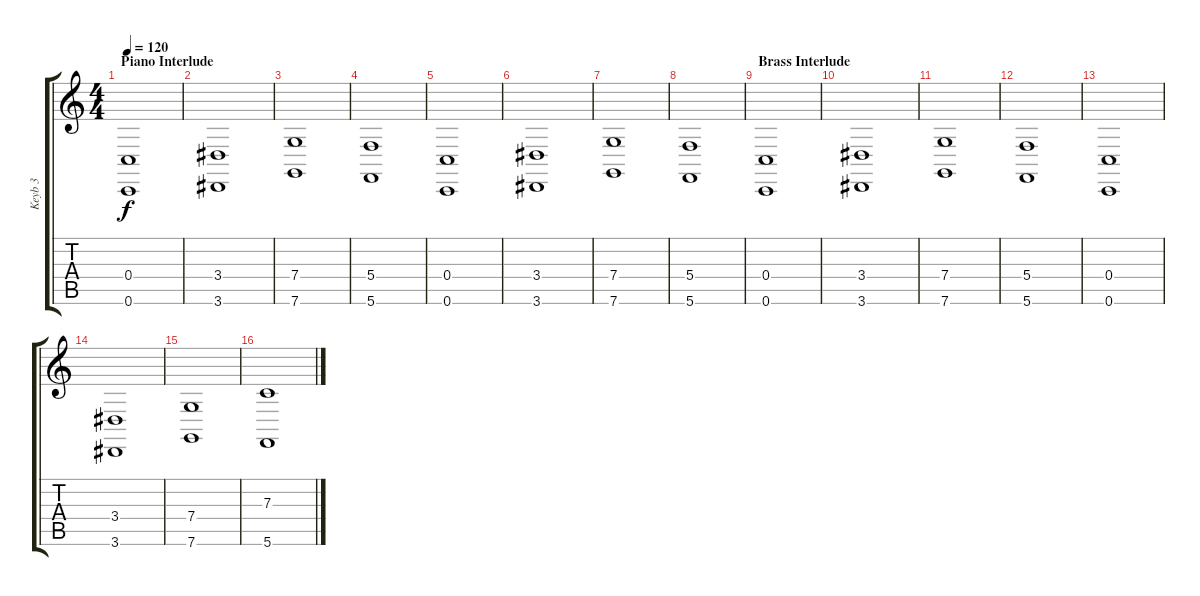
\track ("Keyb 3" "Keyb 3") {instrument stringensemble1}
\staff {score tabs}
\tuning (D4 A3 F3 C3 G2 C2) {hide}
\ts (4 4)
\section ("" "Piano Interlude")
\tempo 120
\clef g2
\ks c
(0.4 0.6).1{dy f} |
(3.4 3.6).1 |
(7.4 7.6).1 |
(5.4 5.6).1 |
(0.4 0.6).1 |
(3.4 3.6).1 |
(7.4 7.6).1 |
(5.4 5.6).1 |
\section ("" "Brass Interlude")
(0.4 0.6).1 |
(3.4 3.6).1 |
(7.4 7.6).1 |
(5.4 5.6).1 |
(0.4 0.6).1 |
(3.4 3.6).1 |
(7.4 7.6).1 |
(7.3 5.6).1
